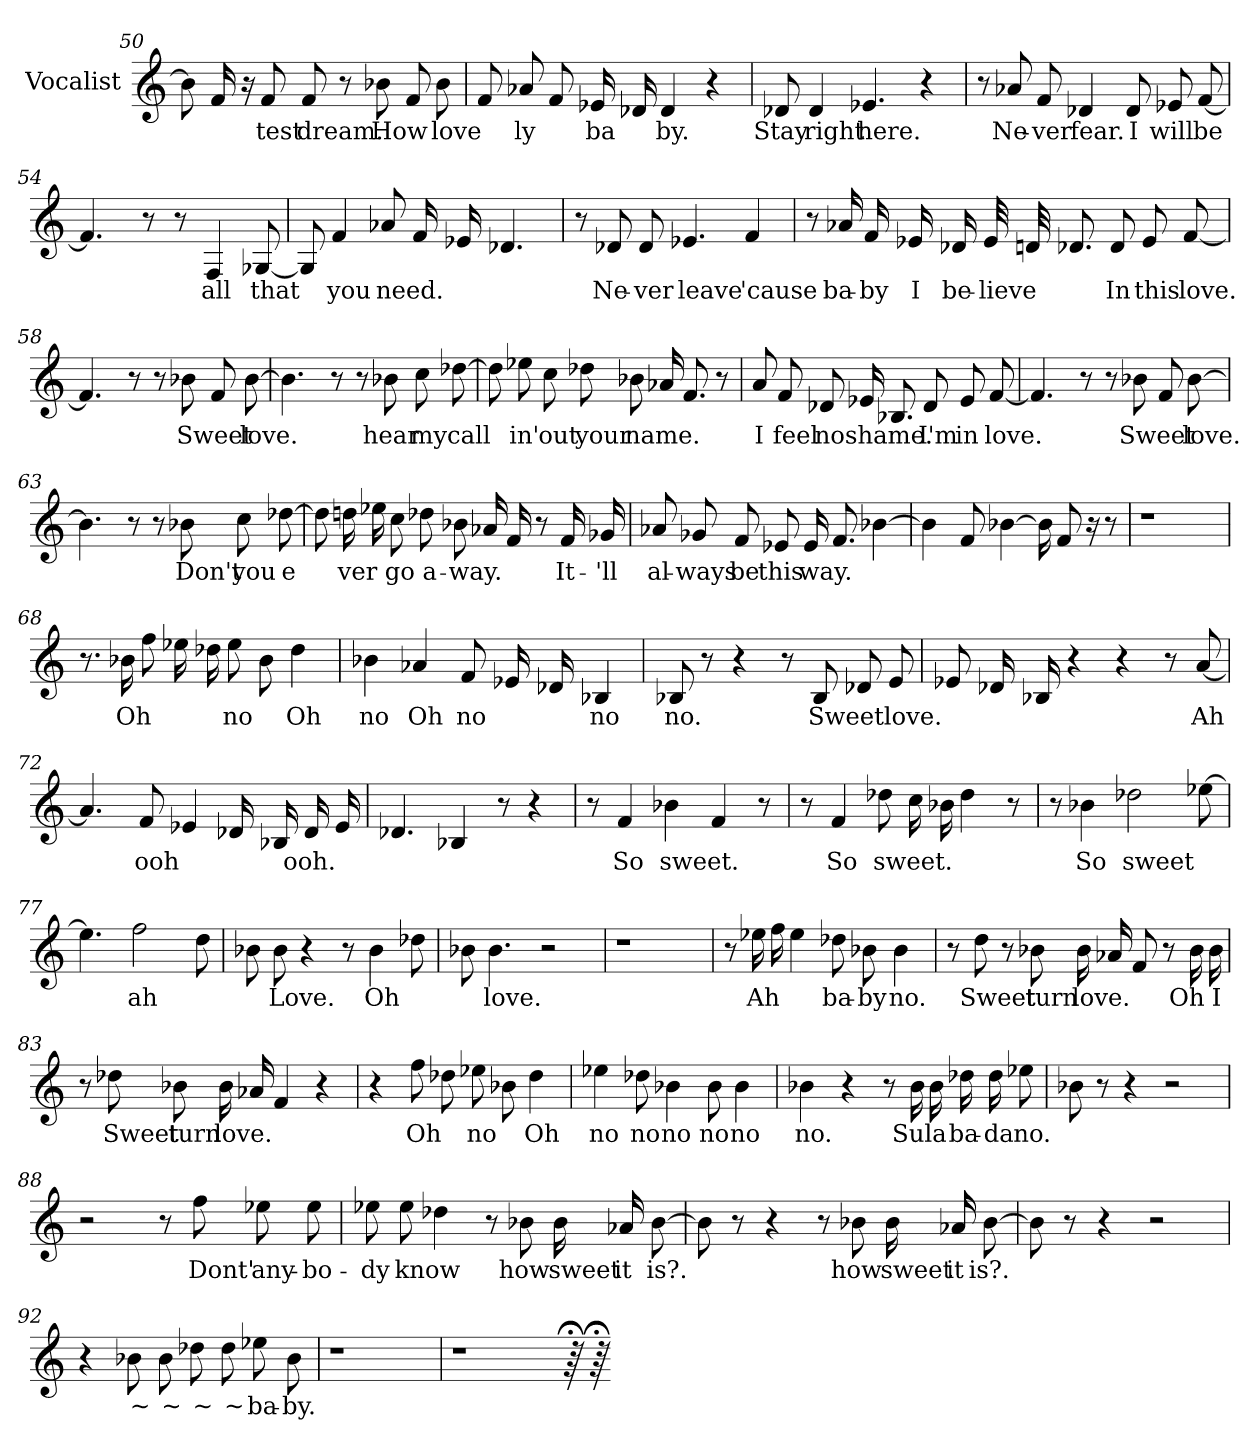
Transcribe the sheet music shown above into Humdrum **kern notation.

**kern	**text
*part1	*part1
*staff1	*staff1
*I"Vocalist	*
*clefG2	*
=50	=50
8b-]	_
16f	_
16r	.
8f	-test
8f	dream.
8r	.
8b-X	How
8f	_
8b-	love-
=51	=51
8f	_
8a-X	-ly
8f	_
16e-X	ba-
16d-X	_
4d-	-by.
4r	.
=52	=52
8d-X	Stay
4d-	right
4.e-X	here.
4r	.
=53	=53
8r	.
8a-X	Ne-
8f	-ver
4d-X	fear.
8d-	I
8e-X	will
[8f	be
=54	=54
4.f]	_
8r	.
8r	.
4F	all
[8G-X	that
=55	=55
8G-]	_
4f	you
8a-X	need.
16f	_
16e-X	_
4.d-X	_
=56	=56
8r	.
8d-X	Ne-
8d-	-ver
4.e-X	leave
4f	'cause
=57	=57
8r	.
16a-X	ba-
16f	-by
16e-X	I
16d-X	be-
32e-	-lieve
32dn	_
8.d-X	_
8d-	In
8e-	this
[8f	love.
=58	=58
4.f]	_
8r	.
8r	.
8b-X	Sweet
8f	_
[8b-	love.
=59	=59
4.b-]	_
8r	.
8r	.
8b-X	hear
8cc	my
[8dd-X	call-
=60	=60
8dd-]	_
8ee-X	-in'
8cc	out
8dd-X	your
8b-X	name.
16a-X	_
8.f	_
8r	.
=61	=61
8a	I
8f	feel
8d-X	no
16e-X	shame.
8.B-X	_
8d-	I'm
8e-	in
[8f	love.
=62	=62
4.f]	_
8r	.
8r	.
8b-X	Sweet
8f	_
[8b-	love.
=63	=63
4.b-]	_
8r	.
8r	.
8b-X	Don't
8cc	you
[8dd-X	e-
=64	=64
8dd-]	_
16ddn	-ver
16ee-X	_
8cc	go
8dd-X	a-
8b-X	-way.
16a-X	_
16f	_
8r	.
16f	It-
16g-X	-'ll
=65	=65
8a-X	al-
8g-X	-ways
8f	be
8e-X	this
16e-	way.
8.f	_
[4b-X	_
=66	=66
4b-]	_
8f	_
[4b-X	_
16b-]	_
8f	_
16r	.
8r	.
=67	=67
1r	.
=68	=68
8.r	.
16b-X	Oh
8ff	_
16ee-X	_
16dd-X	_
8ee-	no
8b-	_
4dd-	Oh
=69	=69
4b-X	no
4a-X	Oh
8f	no
16e-X	_
16d-X	_
4B-X	no
=70	=70
8B-X	no.
8r	.
4r	.
8r	.
8B-	Sweet
8d-X	_
8e	love.
=71	=71
8e-X	_
16d-X	_
16B-X	_
4r	.
4r	.
8r	.
[8a	Ah
=72	=72
4.a]	_
8f	ooh
4e-X	_
16d-X	_
16B-X	_
16d-	ooh.
16e-	_
=73	=73
4.d-X	_
4B-X	_
8r	.
4r	.
=74	=74
8r	.
4f	So
4b-X	sweet.
4f	_
8r	.
=75	=75
8r	.
4f	So
8dd-X	sweet.
16cc	_
16b-X	_
4dd-	_
8r	.
=76	=76
8r	.
4b-X	So
2dd-X	sweet
[8ee-X	_
=77	=77
4.ee-]	_
2ff	ah
8dd	_
=78	=78
8b-X	_
8b-	Love.
4r	.
8r	.
4b-	Oh
8dd-X	_
=79	=79
8b-X	_
4.b-	love.
2r	.
=80	=80
1r	.
=81	=81
8r	.
16ee-X	Ah
16ff	_
4ee-	_
8dd-X	ba-
8b-X	-by
4b-	no.
=82	=82
8r	.
8dd	Sweet
8r	.
8b-X	turn
16b-	love.
16a-X	_
8f	_
8r	.
16b-	Oh
16b-	I
=83	=83
8r	.
8dd-X	Sweet
8b-X	turn
16b-	love.
16a-X	_
4f	_
4r	.
=84	=84
4r	.
8ff	Oh
8dd-X	_
8ee-X	no
8b-X	_
4dd-	Oh
=85	=85
4ee-X	no
8dd-X	no
4b-X	no
8b-	no
4b-	no
=86	=86
4b-X	no.
4r	.
8r	.
16b-	Su
16b-	la
16dd-X	ba-
16dd-	-da
8ee-X	no.
=87	=87
8b-X	_
8r	.
4r	.
2r	.
=88	=88
2r	.
8r	.
8ff	Dont'
8ee-X	any-
8ee-	-bo-
=89	=89
8ee-X	-dy
8ee-	know
4dd-X	_
8r	.
8b-X	how
16b-	sweet
16a-X	it
[8b-	is?.
=90	=90
8b-]	_
8r	.
4r	.
8r	.
8b-X	how
16b-	sweet
16a-X	it
[8b-	is?.
=91	=91
8b-]	_
8r	.
4r	.
2r	.
=92	=92
4r	.
8b-X	~
8b-	~
8dd-X	~
8dd-	~
8ee-X	ba-
8b-	-by.
=93	=93
1r	.
=94	=94
1r	.
=95	=95
1r	.
=96	=96
1r	.
=97	=97
1r	.
64r;<	.
64r;<	.
=-	=-
*-	*-
